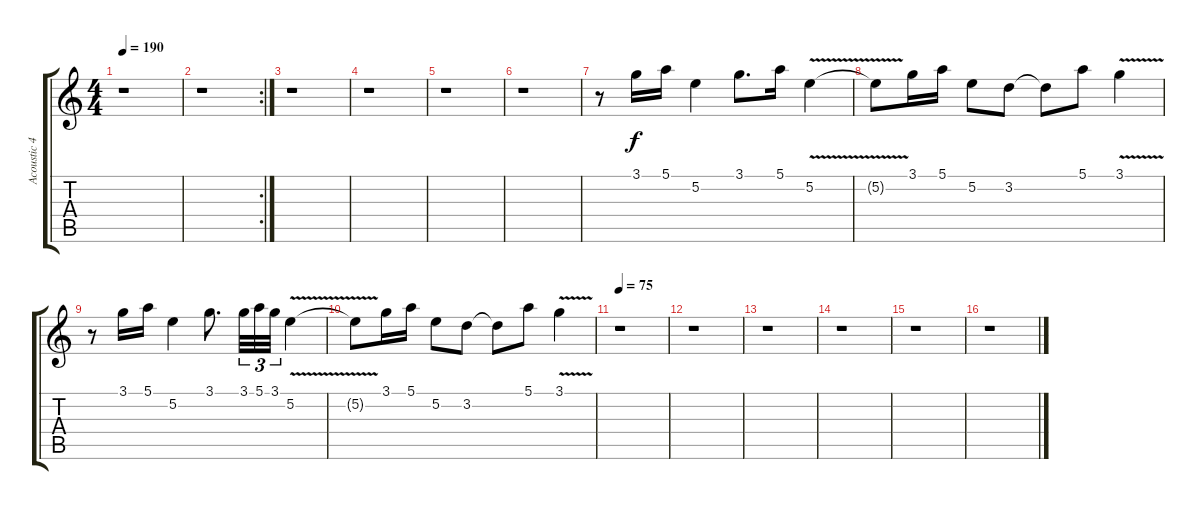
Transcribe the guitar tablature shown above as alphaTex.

\track ("Acoustic 4" "Acoustic 4") {instrument acousticguitarsteel}
\staff {score tabs}
\tuning (E4 B3 G3 D3 A2 E2) {hide}
\ts (4 4)
\tempo 190
\tempo 75
\tempo 190
\clef g2
\ks c
r.1{dy f instrument acousticguitarsteel} |
\rc 2
r.1 |
r.1 |
r.1 |
r.1 |
r.1 |
r.8 3.1.16 5.1.16 5.2.4 3.1.8{d} 5.1.16 5.2{v}.4 |
5.2{t}.8 3.1.16 5.1.16 5.2.8 3.2.8 3.2{t}.8 5.1.8 3.1{v}.4 |
r.8 3.1.16 5.1.16 5.2.4 3.1.8{d} 3.1.32{tu (3 2)} 5.1.32{tu (3 2)} 3.1.32{tu (3 2)} 5.2{v}.4 |
5.2{t}.8 3.1.16 5.1.16 5.2.8 3.2.8 3.2{t}.8 5.1.8 3.1{v}.4 |
\tempo 75
r.1 |
r.1 |
r.1 |
r.1 |
r.1 |
r.1
